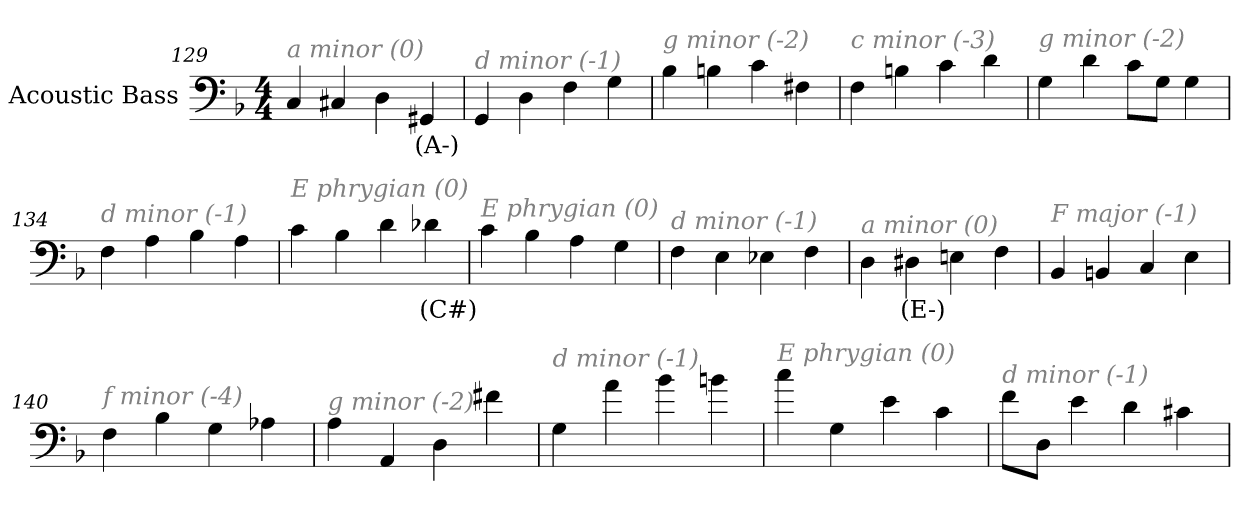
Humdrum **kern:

**kern	**text
*part1	*part1
*staff1	*staff1
*I"Acoustic Bass	*
*clefF4	*
*ITrd7c12	*
*k[b-]	*
*F:	*
*M4/4	*
=129	=129
!LO:TX:i:color=#808080:t=a minor (0)	!
4CC	.
4CC#X	.
4DD	.
4GGG#Xi	(A-)
=130	=130
!LO:TX:i:color=#808080:t=d minor (-1)	!
4GGG	.
4DD	.
4FF	.
4GG	.
=131	=131
!LO:TX:i:color=#808080:t=g minor (-2)	!
4BB-	.
4BBn	.
4C	.
4FF#X	.
=132	=132
!LO:TX:i:color=#808080:t=c minor (-3)	!
4FF	.
4BBn	.
4C	.
4D	.
=133	=133
!LO:TX:i:color=#808080:t=g minor (-2)	!
4GG	.
4D	.
8CL	.
8GGJ	.
4GG	.
=134	=134
!LO:TX:i:color=#808080:t=d minor (-1)	!
4FF	.
4AA	.
4BB-	.
4AA	.
=135	=135
!LO:TX:i:color=#808080:t=E phrygian (0)	!
4C	.
4BB-	.
4D	.
4D-Xi	(C#)
=136	=136
!LO:TX:i:color=#808080:t=E phrygian (0)	!
4C	.
4BB-	.
4AA	.
4GG	.
=137	=137
!LO:TX:i:color=#808080:t=d minor (-1)	!
4FF	.
4EE	.
4EE-X	.
4FF	.
=138	=138
!LO:TX:i:color=#808080:t=a minor (0)	!
4DD	.
4DD#Xi	(E-)
4EEn	.
4FF	.
=139	=139
!LO:TX:i:color=#808080:t=F major (-1)	!
4BBB-	.
4BBBn	.
4CC	.
4EE	.
=140	=140
!LO:TX:i:color=#808080:t=f minor (-4)	!
4FF	.
4BB-	.
4GG	.
4AA-X	.
=141	=141
!LO:TX:i:color=#808080:t=g minor (-2)	!
4AA	.
4AAA	.
4DD	.
4F#X	.
=142	=142
!LO:TX:i:color=#808080:t=d minor (-1)	!
4GG	.
4A	.
4B-	.
4Bn	.
=143	=143
!LO:TX:i:color=#808080:t=E phrygian (0)	!
4c	.
4GG	.
4E	.
4C	.
=144	=144
!LO:TX:i:color=#808080:t=d minor (-1)	!
8FL	.
8DDJ	.
4E	.
4D	.
4C#X	.
=	=
*-	*-
